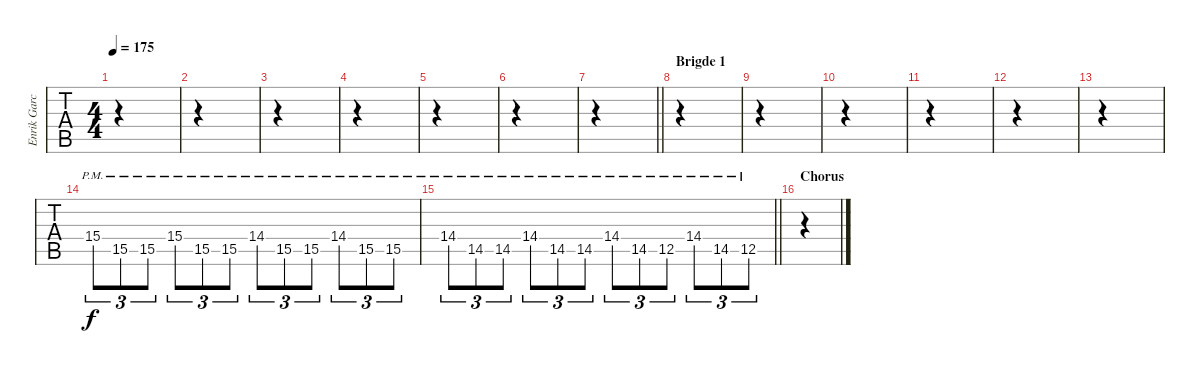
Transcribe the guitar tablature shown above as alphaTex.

\track ("Enrik García, Lead Guitar" "Enrik Garc") {instrument distortionguitar}
\staff {tabs}
\tuning (Eb4 Bb3 Gb3 Db3 Ab2 Eb2) {hide}
\ts (4 4)
\tempo 175
\clef g2
\ks c
|
|
|
|
|
|
\barLineRight lightlight
|
\section ("" "Brigde 1")
|
|
|
|
|
|
15.4{pm}.8{tu (3 2)} 15.5{pm}.8{tu (3 2)} 15.5{pm}.8{tu (3 2)} 15.4{pm}.8{tu (3 2)} 15.5{pm}.8{tu (3 2)} 15.5{pm}.8{tu (3 2)} 14.4{pm}.8{tu (3 2)} 15.5{pm}.8{tu (3 2)} 15.5{pm}.8{tu (3 2)} 14.4{pm}.8{tu (3 2)} 15.5{pm}.8{tu (3 2)} 15.5{pm}.8{tu (3 2)} |
\barLineRight lightlight
14.4{pm}.8{tu (3 2)} 14.5{pm}.8{tu (3 2)} 14.5{pm}.8{tu (3 2)} 14.4{pm}.8{tu (3 2)} 14.5{pm}.8{tu (3 2)} 14.5{pm}.8{tu (3 2)} 14.4{pm}.8{tu (3 2)} 14.5{pm}.8{tu (3 2)} 12.5{pm}.8{tu (3 2)} 14.4{pm}.8{tu (3 2)} 14.5{pm}.8{tu (3 2)} 12.5{pm}.8{tu (3 2)} |
\section ("" "Chorus")
